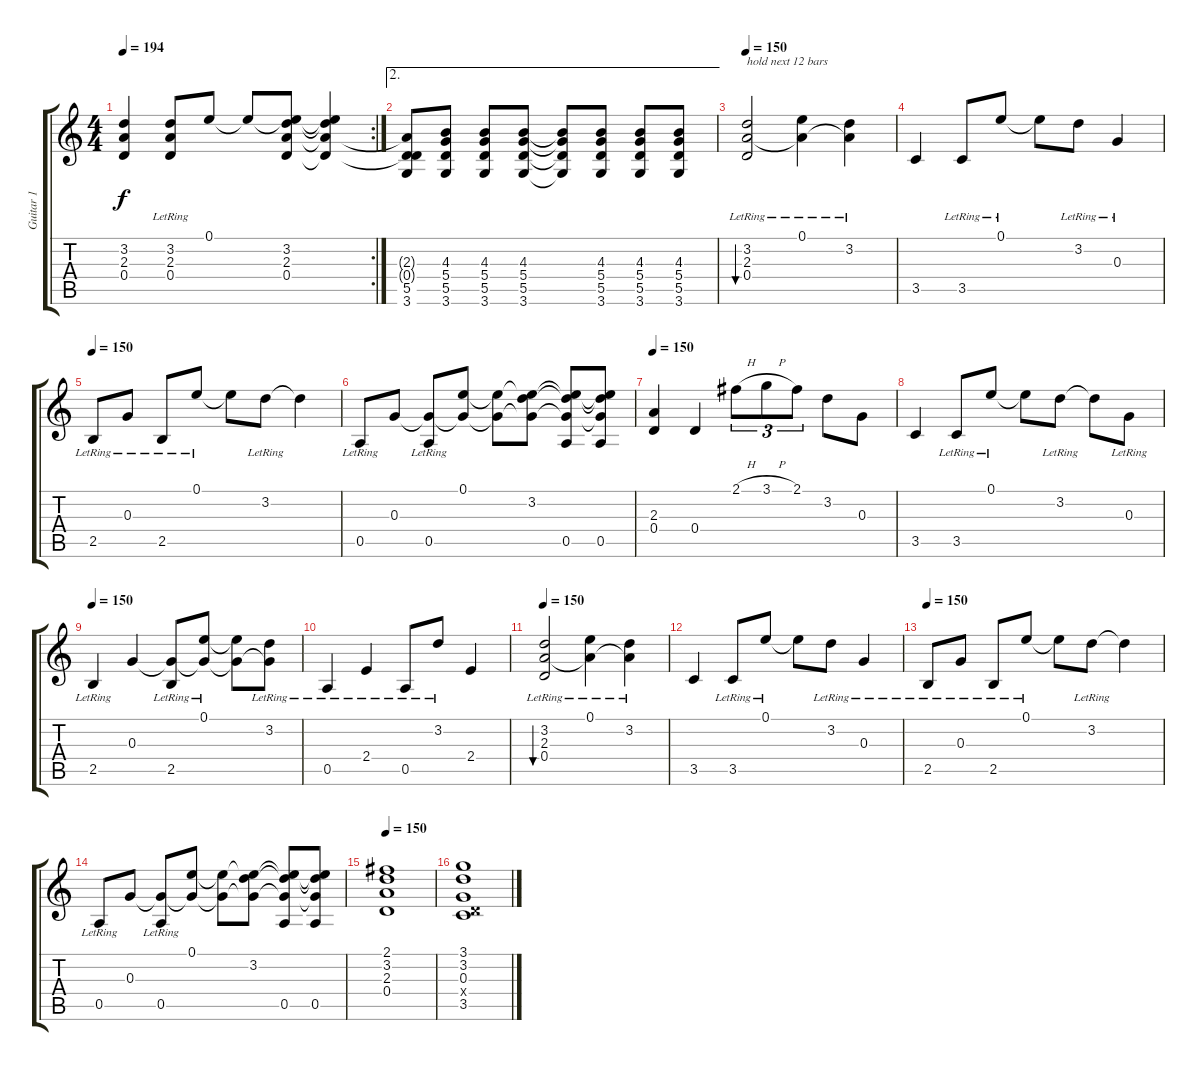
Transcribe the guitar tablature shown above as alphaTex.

\track ("Guitar 1" "Guitar 1") {instrument distortionguitar}
\staff {score tabs}
\tuning (E4 B3 G3 D3 A2 E2) {hide}
\rc 2
\ts (4 4)
\tempo 194
\clef g2
\ks c
(3.2 2.3 0.4).4{dy f} (3.2{lr} 2.3{lr} 0.4{lr}).8 0.1.8 0.1{t}.8 (0.1{t} 3.2 2.3 0.4).8 (0.1{t} 3.2{t} 2.3{t} 0.4{t}).4 |
\ae 2
(2.3{t} 0.4{t} 5.5{t} 3.6{t}).8 (4.3 5.4 5.5 3.6).8 (4.3 5.4 5.5 3.6).8 (4.3 5.4 5.5 3.6).8 (4.3{t} 5.4{t} 5.5{t} 3.6{t}).8 (4.3 5.4 5.5 3.6).8 (4.3 5.4 5.5 3.6).8 (4.3 5.4 5.5 3.6).8 |
\tempo 150
(3.2{lr} 2.3 0.4).2{bu 240 txt "hold next 12 bars"} (0.1{lr} 2.3{t}).4 (3.2{lr} 2.3{t}).4 |
3.5.4 3.5{lr}.8 0.1{lr}.8 0.1{t}.8 3.2{lr}.8 0.3{lr}.4 |
\tempo 150
2.5{lr}.8 0.3{lr}.8 2.5{lr}.8 0.1{lr}.8 0.1{t}.8 3.2{lr}.8 3.2{t}.4 |
0.5{lr}.8 0.3.8 (0.3{t} 0.5{lr}).8 (0.1 0.3{t}).8 (0.1{t} 0.3{t}).8 (0.1{t} 3.2 0.3{t}).8 (0.1{t} 3.2{t} 0.3{t} 0.5).8 (0.1{t} 3.2{t} 0.3{t} 0.5).8 |
\tempo 150
(2.3 0.4).4 0.4.4 2.1{h}.8{tu (3 2)} 3.1{h}.8{tu (3 2)} 2.1.8{tu (3 2)} 3.2.8 0.3.8 |
3.5.4 3.5{lr}.8 0.1{lr}.8 0.1{t}.8 3.2{lr}.8 3.2{t}.8 0.3{lr}.8 |
\tempo 150
2.5{lr}.4 0.3.4 (0.3{t} 2.5{lr}).8 (0.1{lr} 0.3{t}).8 (0.1{t} 0.3{t}).8 (3.2{lr} 0.3{t}).8 |
0.5{lr}.4 2.4{lr}.4 0.5{lr}.8 3.2{lr}.8 2.4.4 |
\tempo 150
(3.2{lr} 2.3 0.4).2{bu 240} (0.1{lr} 2.3{t}).4 (3.2{lr} 2.3{t}).4 |
3.5.4 3.5{lr}.8 0.1{lr}.8 0.1{t}.8 3.2{lr}.8 0.3{lr}.4 |
\tempo 150
2.5{lr}.8 0.3{lr}.8 2.5{lr}.8 0.1{lr}.8 0.1{t}.8 3.2{lr}.8 3.2{t}.4 |
0.5{lr}.8 0.3.8 (0.3{t} 0.5{lr}).8 (0.1 0.3{t}).8 (0.1{t} 0.3{t}).8 (0.1{t} 3.2 0.3{t}).8 (0.1{t} 3.2{t} 0.3{t} 0.5).8 (0.1{t} 3.2{t} 0.3{t} 0.5).8 |
\tempo 150
(2.1 3.2 2.3 0.4).1 |
(3.1 3.2 0.3 0.4{x} 3.5).1
